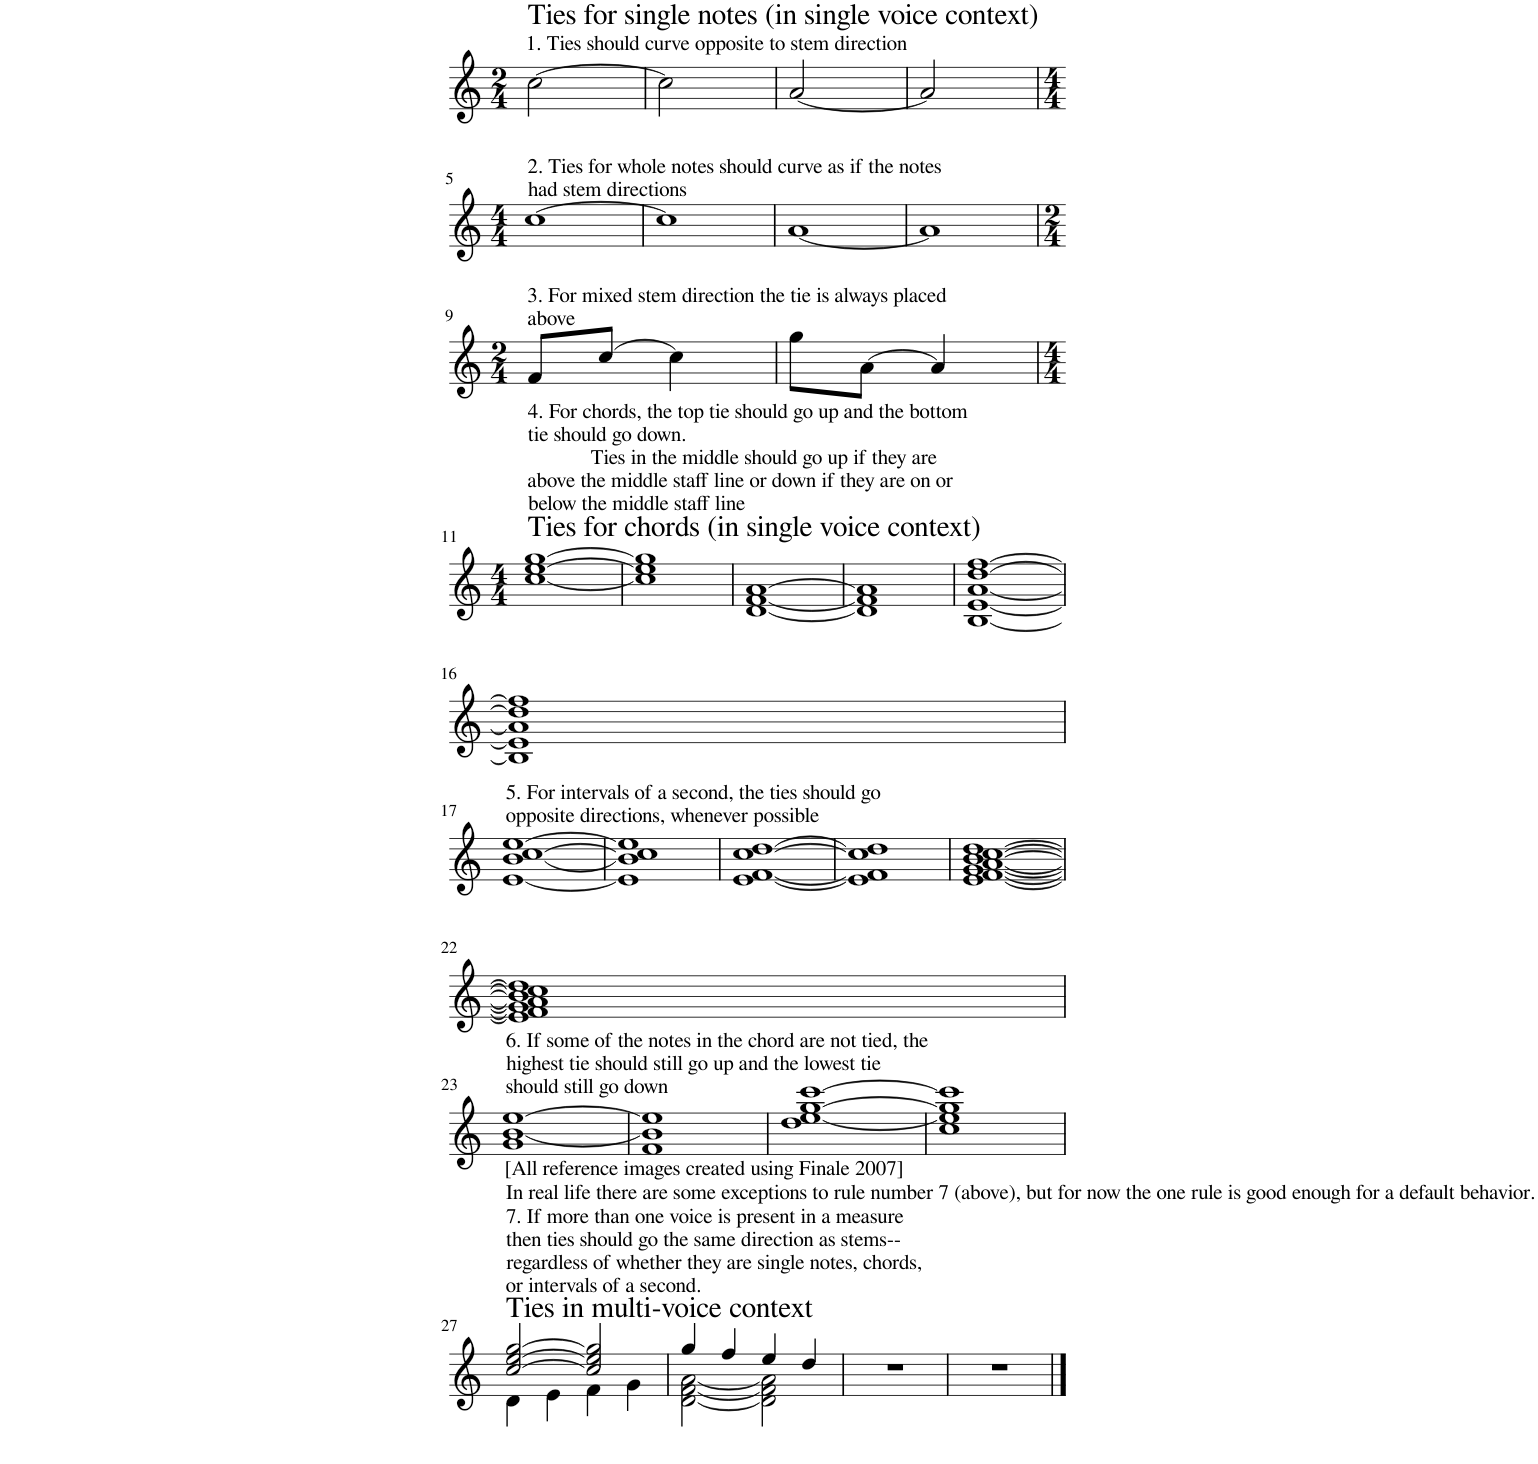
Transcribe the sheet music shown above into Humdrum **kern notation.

**kern
*part1
*staff1
*I"Violin
*I'Vln
*clefG2
*k[]
*M2/4
=1
!LO:TX:a:t=1. Ties should curve opposite to stem direction
!LO:TX:a:t=Ties for single notes (in single voice context)
[2cc\
=2
2cc\]
=3
[2a/
=4
2a/]
!!LO:LB:g=z
=5
*M4/4
!LO:TX:a:t=2. Ties for whole notes should curve as if the notes
!LO:TX:a:t=had stem directions
[1cc
=6
1cc]
=7
[1a
=8
1a]
!!LO:LB:g=z
=9
*M2/4
!LO:TX:a:t=3. For mixed stem direction the tie is always placed
!LO:TX:a:t=above
8f/L
[8cc/J
4cc\]
=10
8gg\L
[8a\J
4a/]
!!LO:LB:g=z
=11
*M4/4
!LO:TX:a:t=Ties for chords (in single voice context)
!LO:TX:a:t=4. For chords, the top tie should go up and the bottom
!LO:TX:a:t=tie should go down.
!LO:TX:a:t=Ties in the middle should go up if they are
!LO:TX:a:t=above the middle staff line or down if they are on or
!LO:TX:a:t=below the middle staff line
[1cc [1ee [1gg
=12
1cc] 1ee] 1gg]
=13
[1d [1f [1a
=14
1d] 1f] 1a]
=15
[1B [1e [1a [1dd [1ff
!!LO:LB:g=z
=16
1B] 1e] 1a] 1dd] 1ff]
!!LO:LB:g=z
=17
!LO:TX:a:t=5. For intervals of a second, the ties should go
!LO:TX:a:t=opposite directions, whenever possible
[1e [1b [1cc [1ee
=18
1e] 1b] 1cc] 1ee]
=19
[1e [1f [1cc [1dd
=20
1e] 1f] 1cc] 1dd]
=21
[1e [1f [1g [1a [1b [1cc [1dd
!!LO:LB:g=z
=22
1e] 1f] 1g] 1a] 1b] 1cc] 1dd]
!!LO:LB:g=z
=23
!LO:TX:a:t=6. If some of the notes in the chord are not tied, the
!LO:TX:a:t=highest tie should still go up and the lowest tie
!LO:TX:a:t=should still go down
1g [1b [1ee
=24
1f 1b] 1ee]
=25
1dd [1ee [1gg [1ccc
=26
1cc 1ee] 1gg] 1ccc]
!!LO:LB:g=z
=27
*^
!LO:TX:a:t=Ties in multi-voice context	!
!LO:TX:a:t=7. If more than one voice is present in a measure	!
!LO:TX:a:t=then ties should go the same direction as stems--	!
!LO:TX:a:t=regardless of whether they are single notes, chords,	!
!LO:TX:a:t=or intervals of a second.	!
!LO:TX:a:t=In real life there are some exceptions to rule number 7 (above), but for now the one rule is good enough for a default behavior.	!
!LO:TX:a:t=[All reference images created using Finale 2007]	!
[2cc/ [2ee/ [2gg/	4d\
.	4e\
2cc/] 2ee/] 2gg/]	4f\
.	4g\
=28	=28
4gg/	[2d\ [2f\ [2a\
4ff/	.
4ee/	2d\] 2f\] 2a\]
4dd/	.
*v	*v
=29
1r
=30
1r
==
*-
